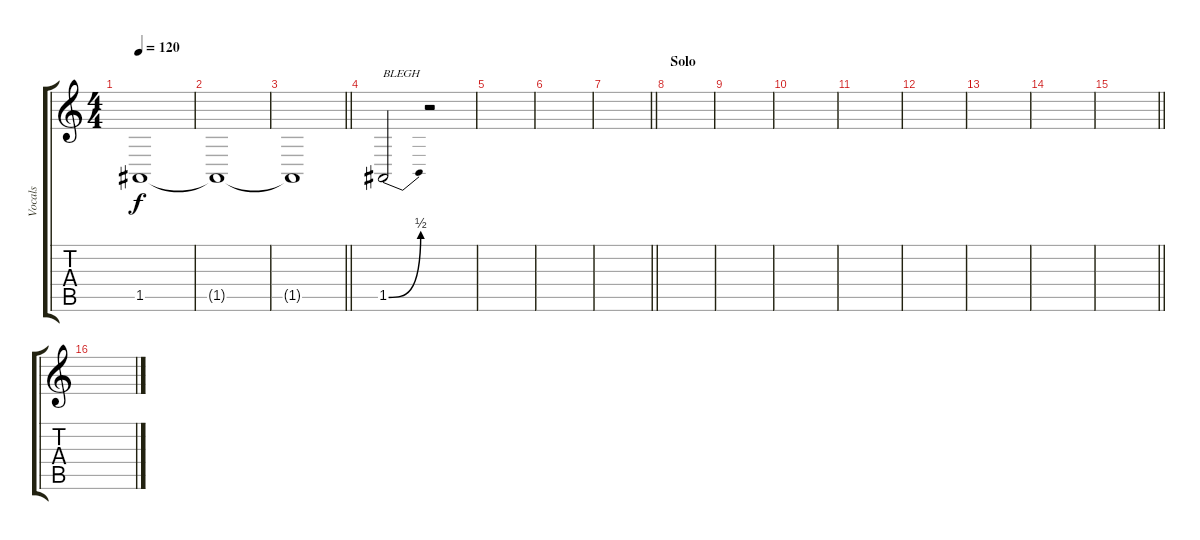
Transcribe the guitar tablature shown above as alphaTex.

\track ("Vocals" "Vocals") {instrument oboe}
\staff {score tabs}
\tuning (E4 B3 G3 D3 A2 D2) {hide}
\ts (4 4)
\tempo 120
\clef g2
\ks c
1.5{t}.1{dy f} |
1.5{t}.1 |
\barLineRight lightlight
1.5{t}.1 |
1.5{be (bend 0 0 60 2)}.2{txt "BLEGH"} r.2 |
|
|
\barLineRight lightlight
|
\section ("" "Solo")
|
|
|
|
|
|
|
\barLineRight lightlight
|
\section ("" "")
